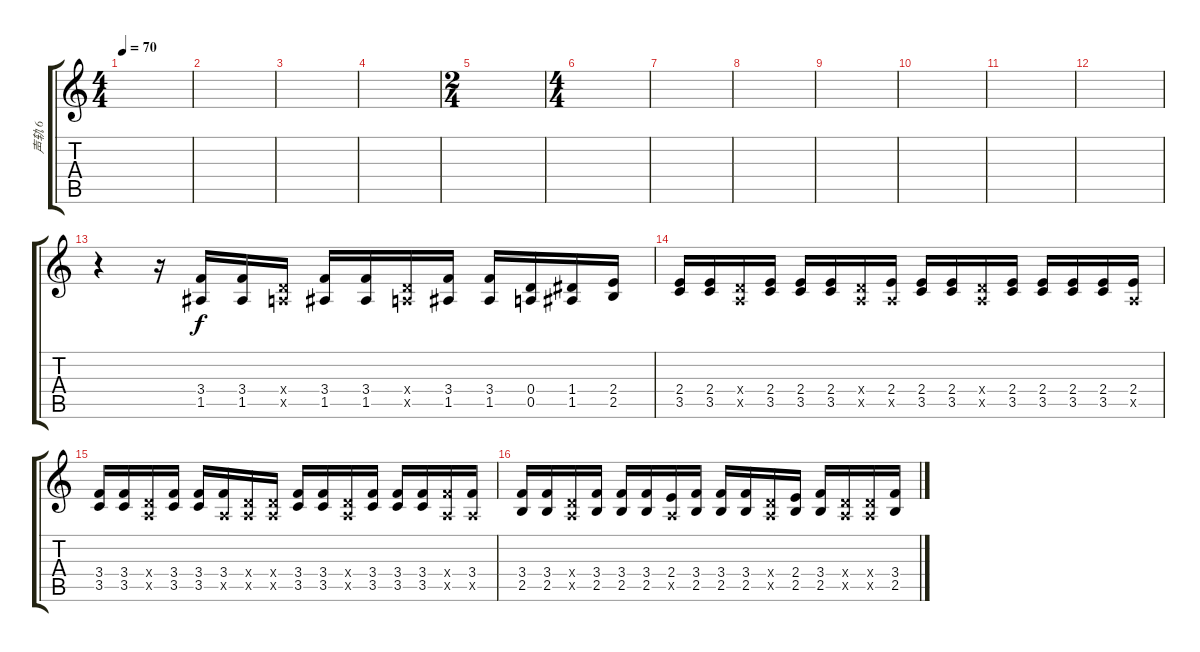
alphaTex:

\track ("声轨 6" "声轨 6") {instrument electricguitarclean}
\staff {score tabs}
\tuning (E4 B3 G3 D3 A2 E2) {hide}
\ts (4 4)
\tempo 70
\clef g2
\ks c
|
|
|
|
\ts (2 4)
|
\ts (4 4)
|
|
|
|
|
|
|
r.4 r.16 (3.4 1.5).16 (3.4 1.5).16 (0.4{x} 0.5{x}).16 (3.4 1.5).16 (3.4 1.5).16 (0.4{x} 0.5{x}).16 (3.4 1.5).16 (3.4 1.5).16 (0.4 0.5).16 (1.4 1.5).16 (2.4 2.5).16 |
(2.4 3.5).16 (2.4 3.5).16 (0.4{x} 0.5{x}).16 (2.4 3.5).16 (2.4 3.5).16 (2.4 3.5).16 (0.4{x} 0.5{x}).16 (2.4 0.5{x}).16 (2.4 3.5).16 (2.4 3.5).16 (0.4{x} 0.5{x}).16 (2.4 3.5).16 (2.4 3.5).16 (2.4 3.5).16 (2.4 3.5).16 (2.4 0.5{x}).16 |
(3.4 3.5).16 (3.4 3.5).16 (0.4{x} 0.5{x}).16 (3.4 3.5).16 (3.4 3.5).16 (3.4 0.5{x}).16 (0.4{x} 0.5{x}).16 (0.4{x} 0.5{x}).16 (3.4 3.5).16 (3.4 3.5).16 (0.4{x} 0.5{x}).16 (3.4 3.5).16 (3.4 3.5).16 (3.4 3.5).16 (3.4{x} 0.5{x}).16 (3.4 0.5{x}).16 |
(3.4 2.5).16 (3.4 2.5).16 (0.4{x} 0.5{x}).16 (3.4 2.5).16 (3.4 2.5).16 (3.4 2.5).16 (2.4 0.5{x}).16 (3.4 2.5).16 (3.4 2.5).16 (3.4 2.5).16 (0.4{x} 0.5{x}).16 (2.4 2.5).16 (3.4 2.5).16 (0.4{x} 0.5{x}).16 (0.4{x} 0.5{x}).16 (3.4 2.5).16
